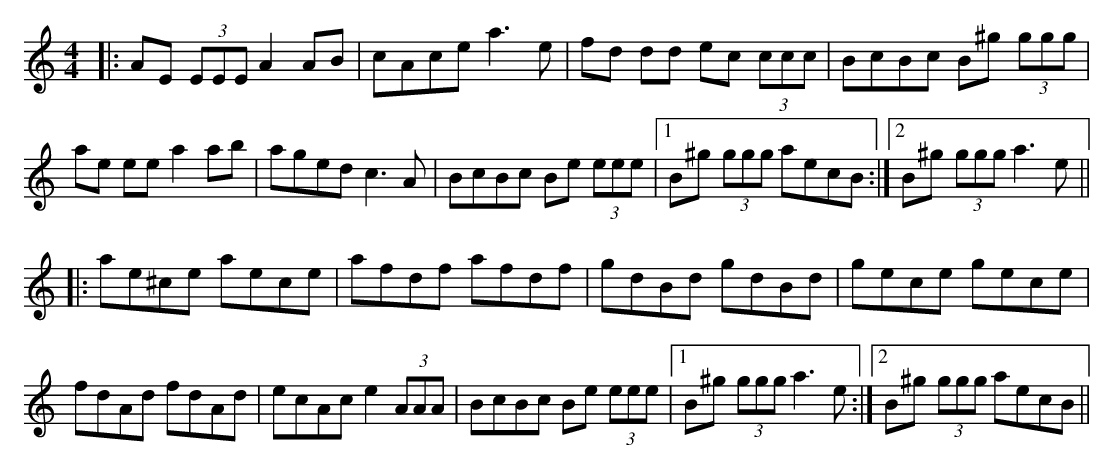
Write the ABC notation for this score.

X:1
M:4/4
K:Amin
|:AE (3EEE A2AB|cAce a3e|fd dd ec (3ccc|BcBc B^g (3ggg|
ae ee a2ab|aged c3A|BcBc Be (3eee|1 B^g (3ggg aecB:|2 B^g (3ggg a3e||
|:ae^ce aece|afdf afdf|gdBd gdBd|gece gece|
fdAd fdAd|ecAc e2(3AAA|BcBc Be (3eee|1 B^g (3ggg a3e:|2 B^g (3ggg aecB||
